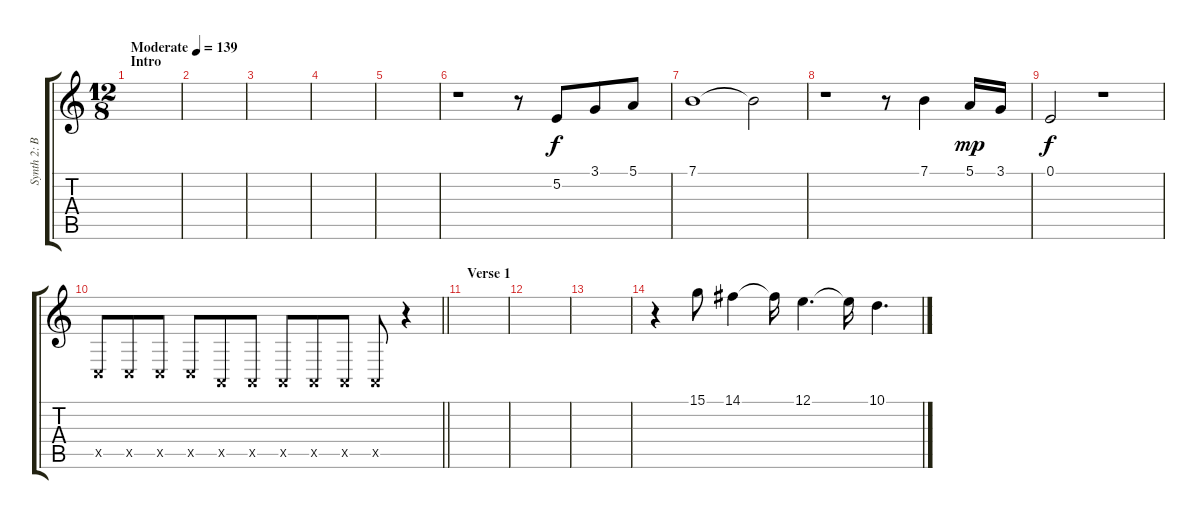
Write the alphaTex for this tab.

\track ("Synth 2: Barry Radman" "Synth 2: B") {instrument lead2sawtooth}
\staff {score tabs}
\tuning (E4 B3 G3 D3 A2 E2) {hide}
\ts (12 8)
\section ("" "Intro")
\tempo (139 "Moderate")
\clef g2
\ks c
|
|
|
|
|
r.1 r.8 5.2.8 3.1.8 5.1.8 |
7.1.1 7.1{t}.2 |
r.1 r.8 7.1.4 5.1.16{dy mp} 3.1.16 |
0.1.2{dy f} r.1 |
\barLineRight lightlight
3.5{x}.8 3.5{x}.8 3.5{x}.8 3.5{x}.8 0.5{x}.8 0.5{x}.8 0.5{x}.8 0.5{x}.8 0.5{x}.8 0.5{x}.8 r.4 |
\section ("" "Verse 1")
|
|
|
r.4 15.1.8 14.1.4 14.1{t}.16 12.1.4{d} 12.1{t}.16 10.1.4{d}
